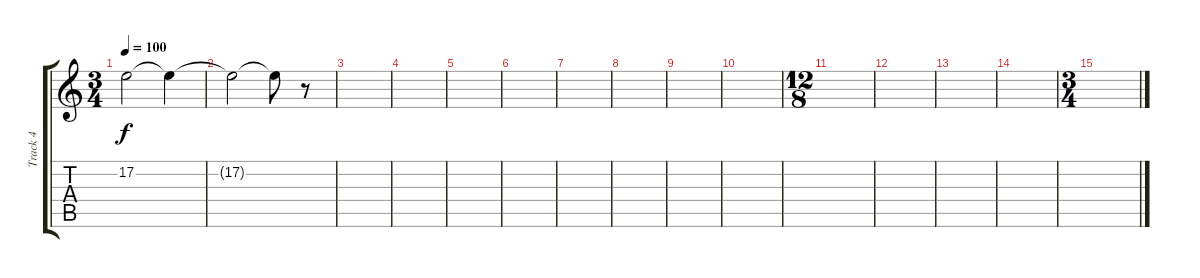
\track ("Track 4" "Track 4") {instrument bagpipe}
\staff {score tabs}
\tuning (E4 B3 G3 D3 A2 E2) {hide}
\ts (3 4)
\tempo 100
\clef g2
\ks c
17.2.2{dy f} 17.2{t}.4 |
17.2{t}.2 17.2{t}.8 r.8 |
|
|
|
|
|
|
|
|
\ts (12 8)
|
|
|
|
\ts (3 4)
